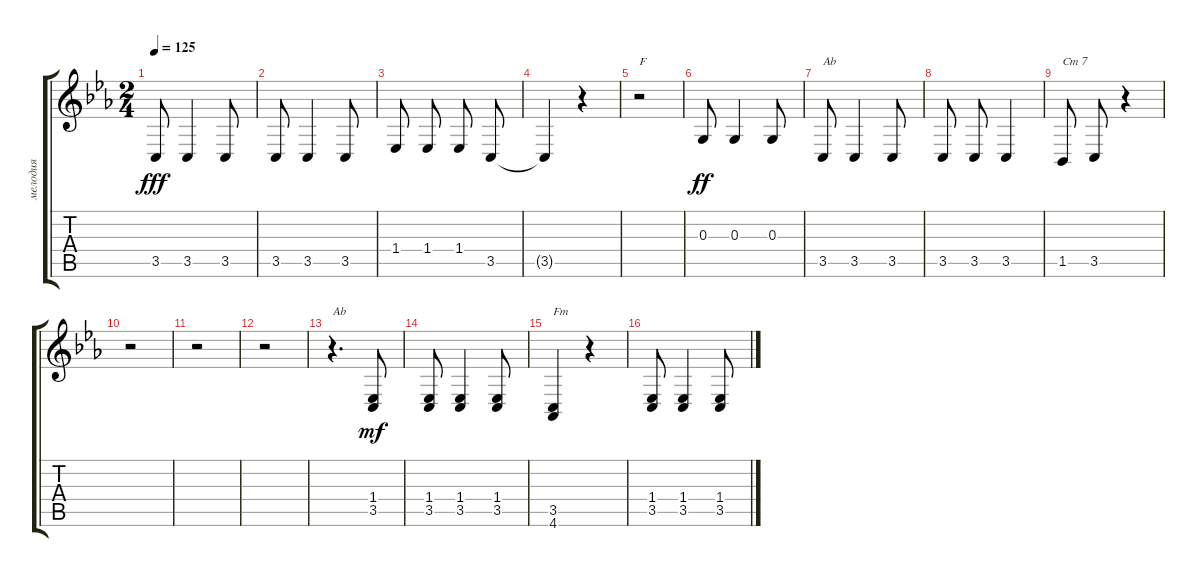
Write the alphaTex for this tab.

\track ("мелодия" "мелодия") {instrument accordion}
\staff {score tabs}
\tuning (E4 B3 G3 D3 A2 E2) {hide}
\ts (2 4)
\tempo 125
\clef g2
\ks cminor
3.5.8{dy fff} 3.5.4 3.5.8 |
3.5.8 3.5.4 3.5.8 |
1.4.8{beam split} 1.4.8{beam split} 1.4.8{beam split} 3.5.8 |
3.5{t}.4 r.4 |
r.2{txt "F"} |
0.3.8{dy ff} 0.3.4 0.3.8 |
3.5.8{txt "Ab"} 3.5.4 3.5.8 |
3.5.8{beam split} 3.5.8 3.5.4 |
1.5.8{txt "Cm 7" beam split} 3.5.8 r.4 |
r.2 |
r.2 |
r.2 |
r.4{d txt "Ab"} (1.4 3.5).8{dy mf} |
(1.4 3.5).8 (1.4 3.5).4 (1.4 3.5).8 |
(3.5 4.6).4{txt "Fm"} r.4 |
(1.4 3.5).8 (1.4 3.5).4 (1.4 3.5).8
